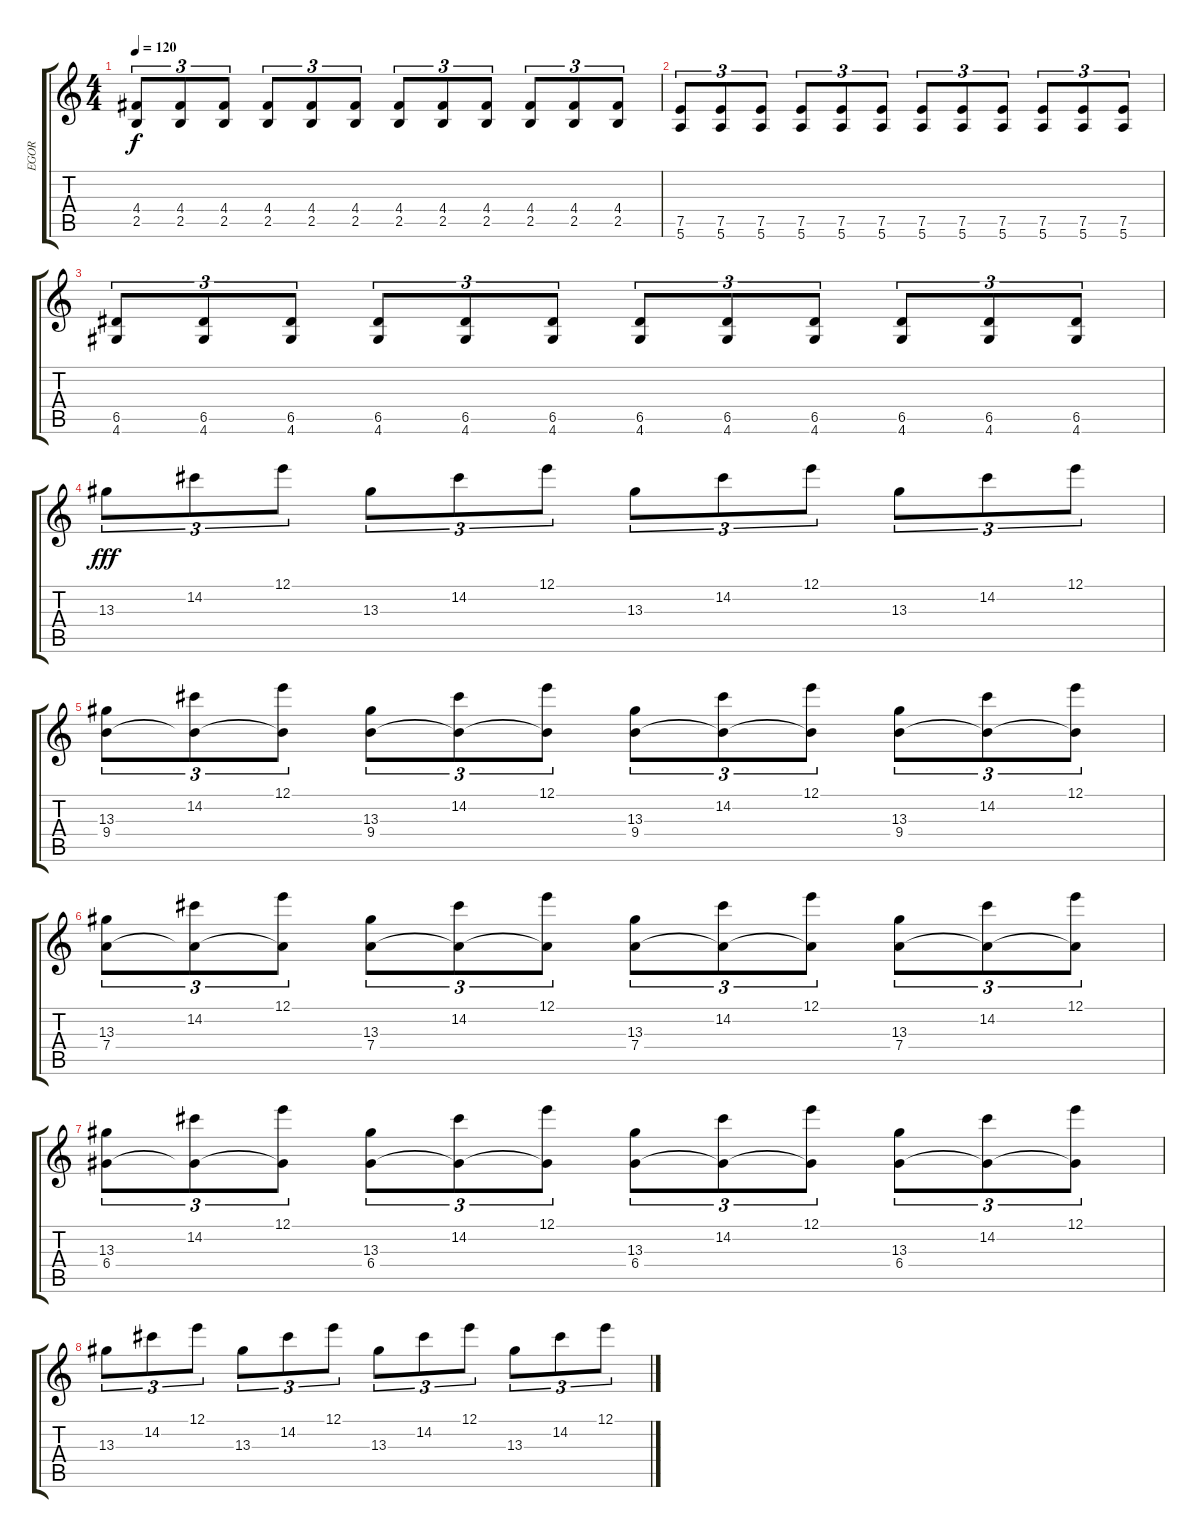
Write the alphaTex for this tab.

\track ("EGOR" "EGOR") {instrument acousticguitarsteel}
\staff {score tabs}
\tuning (E4 B3 G3 D3 A2 E2) {hide}
\ts (4 4)
\tempo 120
\clef g2
\ks c
(4.4 2.5).8{tu (3 2) dy f} (4.4 2.5).8{tu (3 2)} (4.4 2.5).8{tu (3 2)} (4.4 2.5).8{tu (3 2)} (4.4 2.5).8{tu (3 2)} (4.4 2.5).8{tu (3 2)} (4.4 2.5).8{tu (3 2)} (4.4 2.5).8{tu (3 2)} (4.4 2.5).8{tu (3 2)} (4.4 2.5).8{tu (3 2)} (4.4 2.5).8{tu (3 2)} (4.4 2.5).8{tu (3 2)} |
(7.5 5.6).8{tu (3 2)} (7.5 5.6).8{tu (3 2)} (7.5 5.6).8{tu (3 2)} (7.5 5.6).8{tu (3 2)} (7.5 5.6).8{tu (3 2)} (7.5 5.6).8{tu (3 2)} (7.5 5.6).8{tu (3 2)} (7.5 5.6).8{tu (3 2)} (7.5 5.6).8{tu (3 2)} (7.5 5.6).8{tu (3 2)} (7.5 5.6).8{tu (3 2)} (7.5 5.6).8{tu (3 2)} |
(6.5 4.6).8{tu (3 2)} (6.5 4.6).8{tu (3 2)} (6.5 4.6).8{tu (3 2)} (6.5 4.6).8{tu (3 2)} (6.5 4.6).8{tu (3 2)} (6.5 4.6).8{tu (3 2)} (6.5 4.6).8{tu (3 2)} (6.5 4.6).8{tu (3 2)} (6.5 4.6).8{tu (3 2)} (6.5 4.6).8{tu (3 2)} (6.5 4.6).8{tu (3 2)} (6.5 4.6).8{tu (3 2)} |
13.3.8{tu (3 2) dy fff} 14.2.8{tu (3 2)} 12.1.8{tu (3 2)} 13.3.8{tu (3 2)} 14.2.8{tu (3 2)} 12.1.8{tu (3 2)} 13.3.8{tu (3 2)} 14.2.8{tu (3 2)} 12.1.8{tu (3 2)} 13.3.8{tu (3 2)} 14.2.8{tu (3 2)} 12.1.8{tu (3 2)} |
(13.3 9.4).8{tu (3 2)} (14.2 9.4{t}).8{tu (3 2)} (12.1 9.4{t}).8{tu (3 2)} (13.3 9.4).8{tu (3 2)} (14.2 9.4{t}).8{tu (3 2)} (12.1 9.4{t}).8{tu (3 2)} (13.3 9.4).8{tu (3 2)} (14.2 9.4{t}).8{tu (3 2)} (12.1 9.4{t}).8{tu (3 2)} (13.3 9.4).8{tu (3 2)} (14.2 9.4{t}).8{tu (3 2)} (12.1 9.4{t}).8{tu (3 2)} |
(13.3 7.4).8{tu (3 2)} (14.2 7.4{t}).8{tu (3 2)} (12.1 7.4{t}).8{tu (3 2)} (13.3 7.4).8{tu (3 2)} (14.2 7.4{t}).8{tu (3 2)} (12.1 7.4{t}).8{tu (3 2)} (13.3 7.4).8{tu (3 2)} (14.2 7.4{t}).8{tu (3 2)} (12.1 7.4{t}).8{tu (3 2)} (13.3 7.4).8{tu (3 2)} (14.2 7.4{t}).8{tu (3 2)} (12.1 7.4{t}).8{tu (3 2)} |
(13.3 6.4).8{tu (3 2)} (14.2 6.4{t}).8{tu (3 2)} (12.1 6.4{t}).8{tu (3 2)} (13.3 6.4).8{tu (3 2)} (14.2 6.4{t}).8{tu (3 2)} (12.1 6.4{t}).8{tu (3 2)} (13.3 6.4).8{tu (3 2)} (14.2 6.4{t}).8{tu (3 2)} (12.1 6.4{t}).8{tu (3 2)} (13.3 6.4).8{tu (3 2)} (14.2 6.4{t}).8{tu (3 2)} (12.1 6.4{t}).8{tu (3 2)} |
13.3.8{tu (3 2)} 14.2.8{tu (3 2)} 12.1.8{tu (3 2)} 13.3.8{tu (3 2)} 14.2.8{tu (3 2)} 12.1.8{tu (3 2)} 13.3.8{tu (3 2)} 14.2.8{tu (3 2)} 12.1.8{tu (3 2)} 13.3.8{tu (3 2)} 14.2.8{tu (3 2)} 12.1.8{tu (3 2)}
